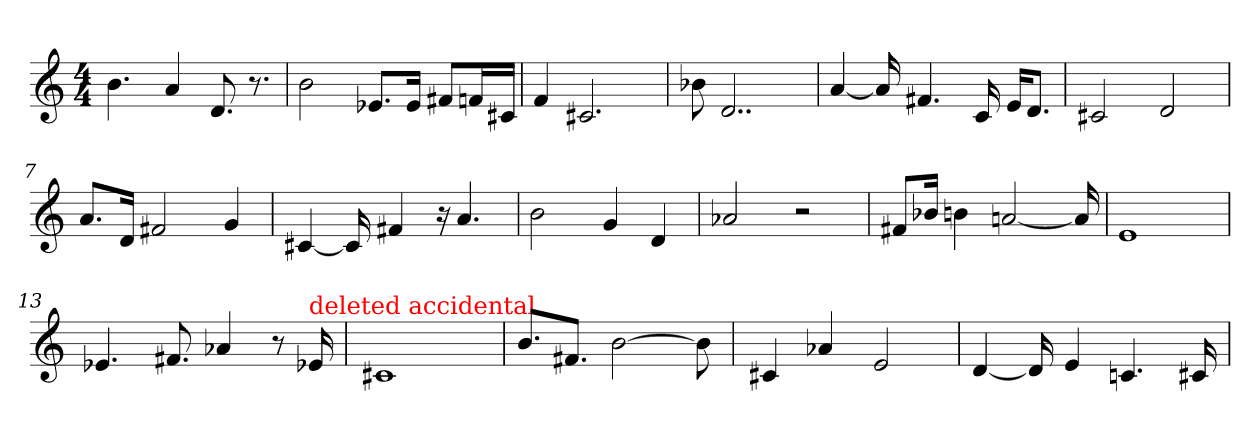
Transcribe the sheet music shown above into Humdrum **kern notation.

**kern
*part1
*staff1
*M4/4
=1
4.b
4a
8.d
8.r
=2
2b
8.e-XL
16e-Jk
8f#XL
16fnL
16c#XJJ
=3
4f
2.c#X
=4
8b-X
2..d
=5
[4a
16a]
4.f#X
16c
16eKL
8.dJ
=6
2c#X
2d
=7
8.aL
16dJk
2f#X
4g
=8
[4c#X
16c#]
4f#X
16r
4.a
=9
2b
4g
4d
=10
2a-X
2r
=11
8f#XL
16b-XJk
4bn
[2an
16a]
=12
1e
=13
4.e-X
8.f#X
4a-X
8r
!LO:TX:color=#FF0000:t=deleted accidental
16e-Xi
=14
1c#X
=15
8.bL
8.f#XJ
[2b
8b]
=16
4c#X
4a-X
2e
=17
[4d
16d]
4e
4.cn
16c#X
=
*-
